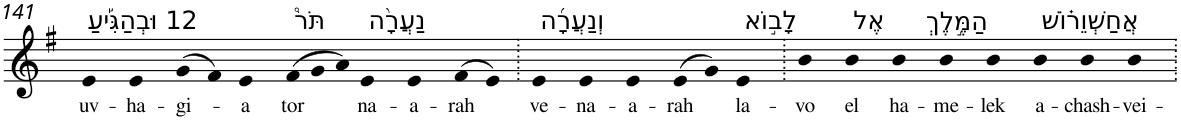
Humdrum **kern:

**kern	**text
*part1	*part1
*staff1	*staff1
*I"Piano	*
*I'Pno	*
!!LO:PB:g=z
*clefG2	*
*k[f#]	*
*G:	*
=141	=141
!LO:TX:a:t=12 וּבְהַגִּ֡יעַ	!
!	!LO:LY:b
4e	uv-
!	!LO:LY:b
4e	-ha-
!	!LO:LY:b
(>8g	-gi-
8f#)	.
!	!LO:LY:b
4e	-a
*Xtuplet	*
!LO:TX:a:t=תֹּר֩	!
!	!LO:LY:b
(>12f#	tor
12g	.
12a)	.
!LO:TX:a:t=נַעֲרָ֨ה	!
!	!LO:LY:b
4e	na-
!	!LO:LY:b
4e	-a-
!	!LO:LY:b
(>8f#	-rah
8e)	.
=142.	=142.
!LO:TX:a:t=וְנַעֲרָ֜ה	!
!	!LO:LY:b
4e	ve-
!	!LO:LY:b
4e	-na-
!	!LO:LY:b
4e	-a-
!	!LO:LY:b
(>8e	-rah
8g)	.
!LO:TX:a:t=לָב֣וֹא	!
!	!LO:LY:b
4e	la-
=143.	=143.
!	!LO:LY:b
4b	-vo
!LO:TX:a:t=אֶל	!
!	!LO:LY:b
4b	el
!LO:TX:a:t=הַמֶּ֣לֶךְ	!
!	!LO:LY:b
4b	ha-
!	!LO:LY:b
4b	-me-
!	!LO:LY:b
4b	-lek
!LO:TX:a:t=אֲחַשְׁוֵר֗וֹשׁ	!
!	!LO:LY:b
4b	a-
!	!LO:LY:b
4b	-chash-
!	!LO:LY:b
4b	-vei-
=.	=.
*-	*-
